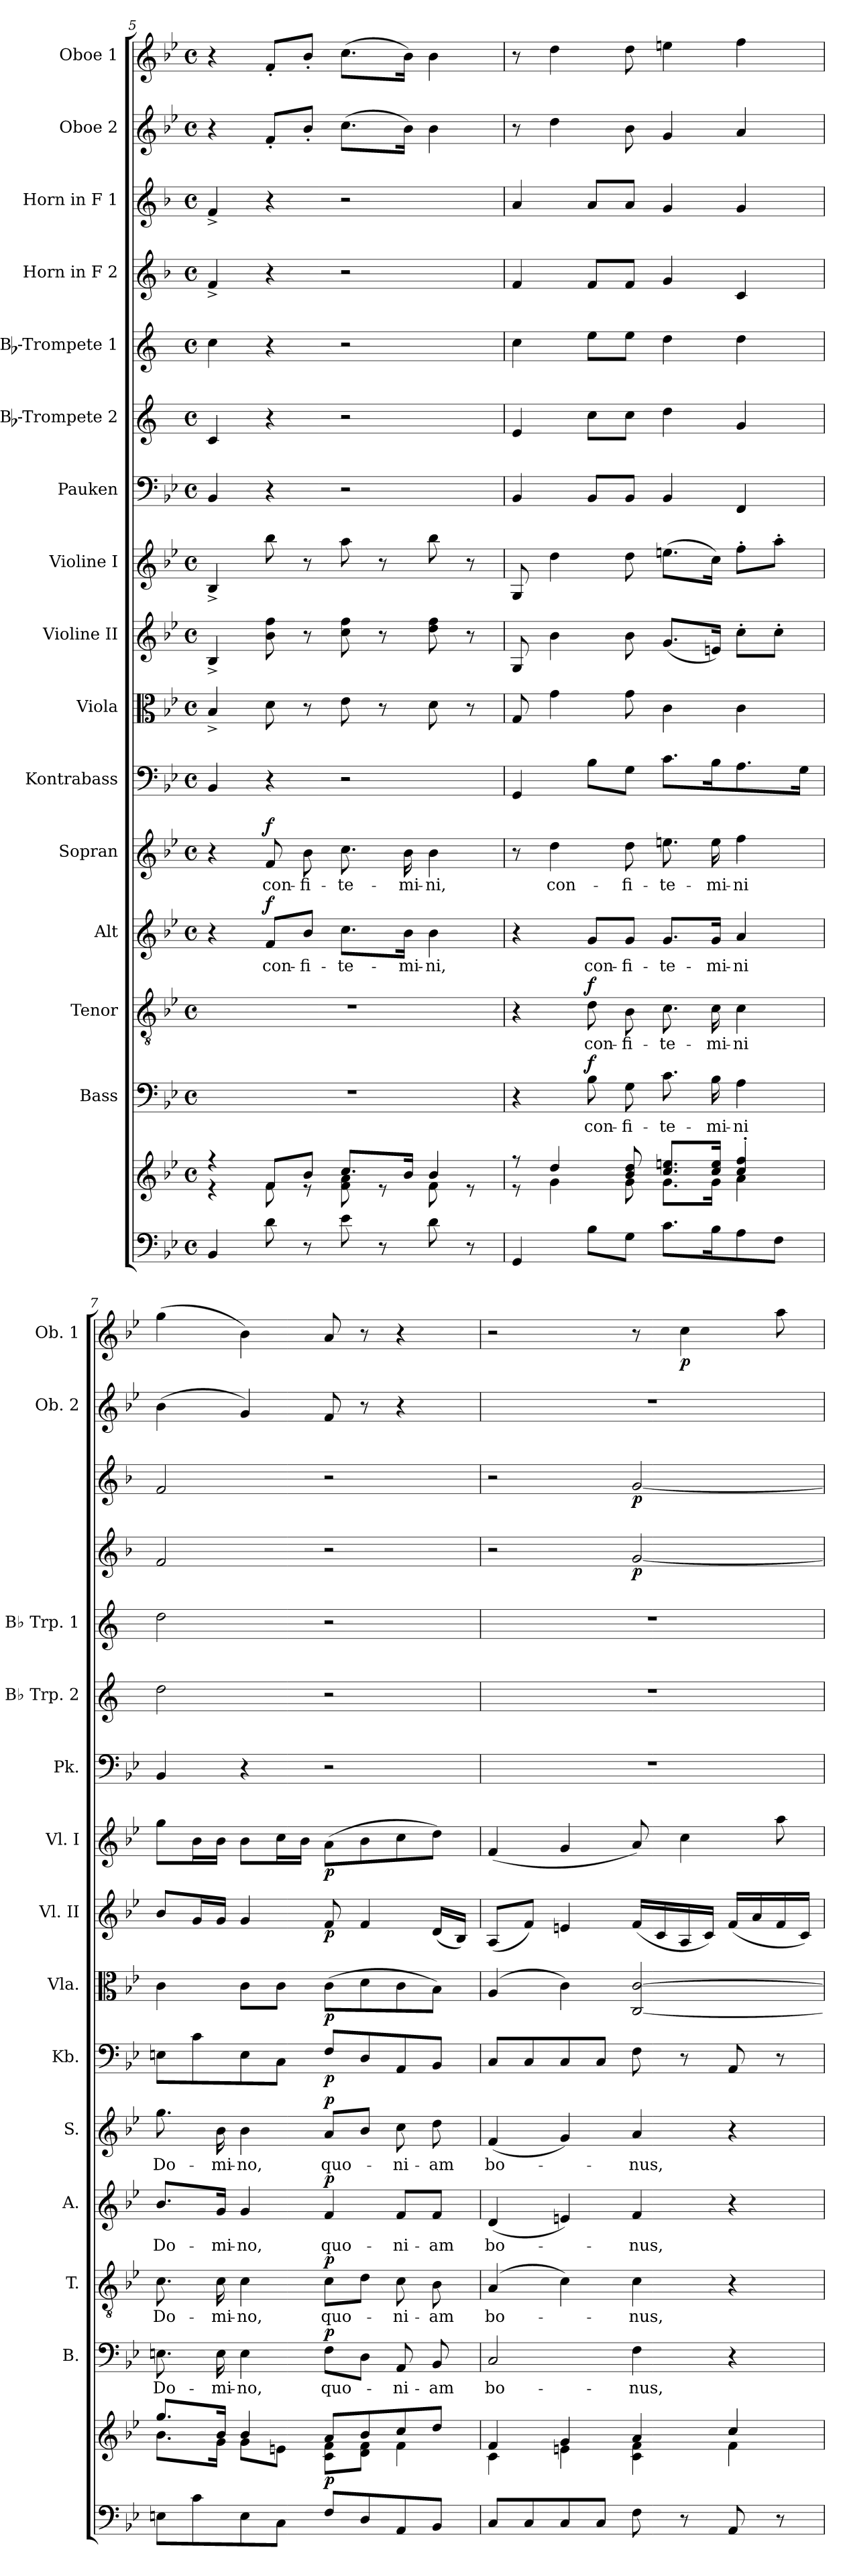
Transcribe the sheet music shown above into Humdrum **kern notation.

**kern	**kern	**dynam	**kern	**text	**dynam	**kern	**text	**dynam	**kern	**text	**dynam	**kern	**text	**dynam	**kern	**dynam	**kern	**dynam	**kern	**dynam	**kern	**dynam	**kern	**kern	**kern	**kern	**dynam	**kern	**dynam	**kern	**kern	**dynam
*part16	*part16	*part16	*part15	*part15	*part15	*part14	*part14	*part14	*part13	*part13	*part13	*part12	*part12	*part12	*part11	*part11	*part10	*part10	*part9	*part9	*part8	*part8	*part7	*part6	*part5	*part4	*part4	*part3	*part3	*part2	*part1	*part1
*staff17	*staff16	*staff16/17	*staff15	*staff15	*staff15	*staff14	*staff14	*staff14	*staff13	*staff13	*staff13	*staff12	*staff12	*staff12	*staff11	*staff11	*staff10	*staff10	*staff9	*staff9	*staff8	*staff8	*staff7	*staff6	*staff5	*staff4	*staff4	*staff3	*staff3	*staff2	*staff1	*staff1
*	*	*	*I"Bass	*	*	*I"Tenor	*	*	*I"Alt	*	*	*I"Sopran	*	*	*I"Kontrabass	*	*I"Viola	*	*I"Violine II	*	*I"Violine I	*	*I"Pauken	*I"Bb-Trompete 2	*I"Bb-Trompete 1	*I"Horn in F 2	*	*I"Horn in F 1	*	*I"Oboe 2	*I"Oboe 1	*
*	*	*	*I'B.	*	*	*I'T.	*	*	*I'A.	*	*	*I'S.	*	*	*I'Kb.	*	*I'Vla.	*	*I'Vl. II	*	*I'Vl. I	*	*I'Pk.	*I'Bb Trp. 2	*I'Bb Trp. 1	*	*	*	*	*I'Ob. 2	*I'Ob. 1	*
*clefF4	*clefG2	*	*clefF4	*	*	*clefGv2	*	*	*clefG2	*	*	*clefG2	*	*	*clefF4	*	*clefC3	*	*clefG2	*	*clefG2	*	*clefF4	*clefG2	*clefG2	*clefG2	*	*clefG2	*	*clefG2	*clefG2	*
*	*	*	*	*	*	*	*	*	*	*	*	*	*	*	*ITrd7c12	*	*	*	*	*	*	*	*	*ITrd1c2	*ITrd1c2	*ITrd4c7	*	*ITrd4c7	*	*	*	*
*k[b-e-]	*k[b-e-]	*	*k[b-e-]	*	*	*k[b-e-]	*	*	*k[b-e-]	*	*	*k[b-e-]	*	*	*k[b-e-]	*	*k[b-e-]	*	*k[b-e-]	*	*k[b-e-]	*	*k[b-e-]	*k[b-e-]	*k[b-e-]	*k[b-e-]	*	*k[b-e-]	*	*k[b-e-]	*k[b-e-]	*
*B-:	*B-:	*	*B-:	*	*	*B-:	*	*	*B-:	*	*	*B-:	*	*	*B-:	*	*B-:	*	*B-:	*	*B-:	*	*B-:	*B-:	*B-:	*B-:	*	*B-:	*	*B-:	*B-:	*
*M4/4	*M4/4	*	*M4/4	*	*	*M4/4	*	*	*M4/4	*	*	*M4/4	*	*	*M4/4	*	*M4/4	*	*M4/4	*	*M4/4	*	*M4/4	*M4/4	*M4/4	*M4/4	*	*M4/4	*	*M4/4	*M4/4	*
*met(c)	*met(c)	*	*met(c)	*	*	*met(c)	*	*	*met(c)	*	*	*met(c)	*	*	*met(c)	*	*met(c)	*	*met(c)	*	*met(c)	*	*met(c)	*met(c)	*met(c)	*met(c)	*	*met(c)	*	*met(c)	*met(c)	*
=5	=5	=5	=5	=5	=5	=5	=5	=5	=5	=5	=5	=5	=5	=5	=5	=5	=5	=5	=5	=5	=5	=5	=5	=5	=5	=5	=5	=5	=5	=5	=5	=5
*	*^	*	*	*	*	*	*	*	*	*	*	*	*	*	*	*	*	*	*	*	*	*	*	*	*	*	*	*	*	*	*	*
4BB-/	4r	4r	.	1r	.	.	1r	.	.	4r	.	.	4r	.	.	4BBB-/	.	4B-^</	.	4B-^</	.	4B-^</	.	4BB-/	4B-/	4b-\	4B-^</	.	4B-^</	.	4r	4r	.
!	!	!	!	!	!	!	!	!	!	!	!LO:LY:b	!LO:DY:a	!	!LO:LY:b	!LO:DY:a	!	!	!	!	!	!	!	!	!	!	!	!	!	!	!	!	!	!
8d\	8f/L	8f\	.	.	.	.	.	.	.	8f/L	con-	f	8f/	con-	f	4r	.	8d\	.	8b-\ 8ff\	.	8bb-\	.	4r	4r	4r	4r	.	4r	.	8f'</L	8f'</L	.
!	!	!	!	!	!	!	!	!	!	!	!LO:LY:b	!	!	!LO:LY:b	!	!	!	!	!	!	!	!	!	!	!	!	!	!	!	!	!	!	!
8r	8b-/J	8re	.	.	.	.	.	.	.	8b-/J	-fi-	.	8b-\	-fi-	.	.	.	8r	.	8r	.	8r	.	.	.	.	.	.	.	.	8b-'</J	8b-'</J	.
!	!	!	!	!	!	!	!	!	!	!	!LO:LY:b	!	!	!LO:LY:b	!	!	!	!	!	!	!	!	!	!	!	!	!	!	!	!	!	!	!
8e-\	8.cc/L	8f\ 8a\	.	.	.	.	.	.	.	8.cc\L	-te-	.	8.cc\	-te-	.	2r	.	8e-\	.	8cc\ 8ff\	.	8aa\	.	2r	2r	2r	2r	.	2r	.	(>8.cc\L	(>8.cc\L	.
8r	.	8re	.	.	.	.	.	.	.	.	.	.	.	.	.	.	.	8r	.	8r	.	8r	.	.	.	.	.	.	.	.	.	.	.
!	!	!	!	!	!	!	!	!	!	!	!LO:LY:b	!	!	!LO:LY:b	!	!	!	!	!	!	!	!	!	!	!	!	!	!	!	!	!	!	!
.	16b-/Jk	.	.	.	.	.	.	.	.	16b-\Jk	-mi-	.	16b-\	-mi-	.	.	.	.	.	.	.	.	.	.	.	.	.	.	.	.	16b-\Jk)	16b-\Jk)	.
!	!	!	!	!	!	!	!	!	!	!	!LO:LY:b	!	!	!LO:LY:b	!	!	!	!	!	!	!	!	!	!	!	!	!	!	!	!	!	!	!
8d\	4b-/	8f\	.	.	.	.	.	.	.	4b-\	-ni,	.	4b-\	-ni,	.	.	.	8d\	.	8dd\ 8ff\	.	8bb-\	.	.	.	.	.	.	.	.	4b-\	4b-\	.
8r	.	8re	.	.	.	.	.	.	.	.	.	.	.	.	.	.	.	8r	.	8r	.	8r	.	.	.	.	.	.	.	.	.	.	.
!!LO:PB:g=z
=6	=6	=6	=6	=6	=6	=6	=6	=6	=6	=6	=6	=6	=6	=6	=6	=6	=6	=6	=6	=6	=6	=6	=6	=6	=6	=6	=6	=6	=6	=6	=6	=6	=6
4GG/	8r	8r	.	4r	.	.	4r	.	.	4r	.	.	8r	.	.	4GGG/	.	8G/	.	8G/	.	8G/	.	4BB-/	4d/	4b-\	4B-/	.	4d/	.	8r	8r	.
!	!	!	!	!	!	!	!	!	!	!	!	!	!	!LO:LY:b	!	!	!	!	!	!	!	!	!	!	!	!	!	!	!	!	!	!	!
.	4dd/	4g\	.	.	.	.	.	.	.	.	.	.	4dd\	con-	.	.	.	4g\	.	4b-\	.	4dd\	.	.	.	.	.	.	.	.	4dd\	4dd\	.
!	!	!	!	!	!LO:LY:b	!LO:DY:a	!	!LO:LY:b	!LO:DY:a	!	!LO:LY:b	!	!	!	!	!	!	!	!	!	!	!	!	!	!	!	!	!	!	!	!	!	!
8B-\L	.	.	.	8B-\	con-	f	8d\	con-	f	8g/L	con-	.	.	.	.	8BB-\L	.	.	.	.	.	.	.	8BB-/L	8b-\L	8dd\L	8B-/L	.	8d/L	.	.	.	.
!	!	!	!	!	!LO:LY:b	!	!	!LO:LY:b	!	!	!LO:LY:b	!	!	!LO:LY:b	!	!	!	!	!	!	!	!	!	!	!	!	!	!	!	!	!	!	!
8G\J	8b-/ 8dd/	8g\	.	8G\	-fi-	.	8B-\	-fi-	.	8g/J	-fi-	.	8dd\	-fi-	.	8GG\J	.	8g\	.	8b-\	.	8dd\	.	8BB-/J	8b-\J	8dd\J	8B-/J	.	8d/J	.	8b-\	8dd\	.
!	!	!	!	!	!LO:LY:b	!	!	!LO:LY:b	!	!	!LO:LY:b	!	!	!LO:LY:b	!	!	!	!	!	!	!	!	!	!	!	!	!	!	!	!	!	!	!
8.c\L	8.cc/ 8.een/L	8.g\L	.	8.c\	-te-	.	8.c\	-te-	.	8.g/L	-te-	.	8.een\	-te-	.	8.C\L	.	4c\	.	(<8.g/L	.	(>8.een\L	.	4BB-/	4cc\	4cc\	4c/	.	4c/	.	4g/	4een\	.
!	!	!	!	!	!LO:LY:b	!	!	!LO:LY:b	!	!	!LO:LY:b	!	!	!LO:LY:b	!	!	!	!	!	!	!	!	!	!	!	!	!	!	!	!	!	!	!
16B-\k	16cc/ 16ee/Jk	16g\Jk	.	16B-\	-mi-	.	16c\	-mi-	.	16g/Jk	-mi-	.	16ee\	-mi-	.	16BB-\k	.	.	.	16en/Jk)	.	16cc\Jk)	.	.	.	.	.	.	.	.	.	.	.
!	!	!	!	!	!LO:LY:b	!	!	!LO:LY:b	!	!	!LO:LY:b	!	!	!LO:LY:b	!	!	!	!	!	!	!	!	!	!	!	!	!	!	!	!	!	!	!
8A\	4cc/'< 4ff/'<	4a\	.	4A\	-ni	.	4c\	-ni	.	4a/	-ni	.	4ff\	-ni	.	8.AA\	.	4c\	.	8cc'>\L	.	8ff'>\L	.	4FF/	4f/	4cc\	4F/	.	4c/	.	4a/	4ff\	.
8F\J	.	.	.	.	.	.	.	.	.	.	.	.	.	.	.	.	.	.	.	8cc'>\J	.	8aa'>\J	.	.	.	.	.	.	.	.	.	.	.
.	.	.	.	.	.	.	.	.	.	.	.	.	.	.	.	16GG\Jk	.	.	.	.	.	.	.	.	.	.	.	.	.	.	.	.	.
!!LO:PB:g=z
=7	=7	=7	=7	=7	=7	=7	=7	=7	=7	=7	=7	=7	=7	=7	=7	=7	=7	=7	=7	=7	=7	=7	=7	=7	=7	=7	=7	=7	=7	=7	=7	=7	=7
!	!	!	!	!	!LO:LY:b	!	!	!LO:LY:b	!	!	!LO:LY:b	!	!	!LO:LY:b	!	!	!	!	!	!	!	!	!	!	!	!	!	!	!	!	!	!	!
8En\L	8.gg/L	8.b-\L	.	8.En\	Do-	.	8.c\	Do-	.	8.b-/L	Do-	.	8.gg\	Do-	.	8EEn\L	.	4c\	.	8b-/L	.	8gg\L	.	4BB-/	2cc\	2cc\	2B-/	.	2B-/	.	(>4b-\	(>4gg\	.
8c\	.	.	.	.	.	.	.	.	.	.	.	.	.	.	.	8C\	.	.	.	16g/L	.	16b-\L	.	.	.	.	.	.	.	.	.	.	.
!	!	!	!	!	!LO:LY:b	!	!	!LO:LY:b	!	!	!LO:LY:b	!	!	!LO:LY:b	!	!	!	!	!	!	!	!	!	!	!	!	!	!	!	!	!	!	!
.	16b-/Jk	16g\Jk	.	16E\	-mi-	.	16c\	-mi-	.	16g/Jk	-mi-	.	16b-\	-mi-	.	.	.	.	.	16g/JJ	.	16b-\JJ	.	.	.	.	.	.	.	.	.	.	.
!	!	!	!	!	!LO:LY:b	!	!	!LO:LY:b	!	!	!LO:LY:b	!	!	!LO:LY:b	!	!	!	!	!	!	!	!	!	!	!	!	!	!	!	!	!	!	!
8E\	4b-/	8g\L	.	4E\	-no,	.	4c\	-no,	.	4g/	-no,	.	4b-\	-no,	.	8EE\	.	8c\L	.	4g/	.	8b-\L	.	4r	.	.	.	.	.	.	4g/)	4b-\)	.
8C\J	.	8en\J	.	.	.	.	.	.	.	.	.	.	.	.	.	8CC\J	.	8c\J	.	.	.	16cc\L	.	.	.	.	.	.	.	.	.	.	.
.	.	.	.	.	.	.	.	.	.	.	.	.	.	.	.	.	.	.	.	.	.	16b-\JJ	.	.	.	.	.	.	.	.	.	.	.
!	!	!	!LO:DY:b	!	!LO:LY:b	!LO:DY:a	!	!LO:LY:b	!LO:DY:a	!	!LO:LY:b	!LO:DY:a	!	!LO:LY:b	!LO:DY:a	!	!LO:DY:b	!	!LO:DY:b	!	!LO:DY:b	!	!LO:DY:b	!	!	!	!	!	!	!	!	!	!
8F/L	8a/L	8c\ 8f\L	p	8F\L	quo-	p	8c\L	quo-	p	4f/	quo-	p	8a/L	quo-	p	8FF/L	p	(>8c\L	p	8f/	p	(>8a\L	p	2r	2r	2r	2r	.	2r	.	8f/	8a/	.
8D/	8b-/	8d\ 8f\J	.	8D\J	.	.	8d\J	.	.	.	.	.	8b-/J	.	.	8DD/	.	8d\	.	4f/	.	8b-\	.	.	.	.	.	.	.	.	8r	8r	.
!	!	!	!	!	!LO:LY:b	!	!	!LO:LY:b	!	!	!LO:LY:b	!	!	!LO:LY:b	!	!	!	!	!	!	!	!	!	!	!	!	!	!	!	!	!	!	!
8AA/	8cc/	4f\	.	8AA/	-ni-	.	8c\	-ni-	.	8f/L	-ni-	.	8cc\	-ni-	.	8AAA/	.	8c\	.	.	.	8cc\	.	.	.	.	.	.	.	.	4r	4r	.
!	!	!	!	!	!LO:LY:b	!	!	!LO:LY:b	!	!	!LO:LY:b	!	!	!LO:LY:b	!	!	!	!	!	!	!	!	!	!	!	!	!	!	!	!	!	!	!
8BB-/J	8dd/J	.	.	8BB-/	-am	.	8B-\	-am	.	8f/J	-am	.	8dd\	-am	.	8BBB-/J	.	8B-\J)	.	(<16d/LL	.	8dd\J)	.	.	.	.	.	.	.	.	.	.	.
.	.	.	.	.	.	.	.	.	.	.	.	.	.	.	.	.	.	.	.	16B-/JJ)	.	.	.	.	.	.	.	.	.	.	.	.	.
=8	=8	=8	=8	=8	=8	=8	=8	=8	=8	=8	=8	=8	=8	=8	=8	=8	=8	=8	=8	=8	=8	=8	=8	=8	=8	=8	=8	=8	=8	=8	=8	=8	=8
!	!	!	!	!	!LO:LY:b	!	!	!LO:LY:b	!	!	!LO:LY:b	!	!	!LO:LY:b	!	!	!	!	!	!	!	!	!	!	!	!	!	!	!	!	!	!	!
8C/L	4f/	4c\	.	2C/	bo-	.	(4A/	bo-	.	(<4d/	bo-	.	(<4f/	bo-	.	8CC/L	.	(4A/	.	(<8A/L	.	(<4f/	.	1r	1r	1r	2r	.	2r	.	1r	2r	.
8C/	.	.	.	.	.	.	.	.	.	.	.	.	.	.	.	8CC/	.	.	.	8f/J)	.	.	.	.	.	.	.	.	.	.	.	.	.
8C/	4g/	4en\	.	.	.	.	4c\)	.	.	4en/)	.	.	4g/)	.	.	8CC/	.	4c\)	.	4en/	.	4g/	.	.	.	.	.	.	.	.	.	.	.
8C/J	.	.	.	.	.	.	.	.	.	.	.	.	.	.	.	8CC/J	.	.	.	.	.	.	.	.	.	.	.	.	.	.	.	.	.
!	!	!	!	!	!LO:LY:b	!	!	!LO:LY:b	!	!	!LO:LY:b	!	!	!LO:LY:b	!	!	!	!	!	!	!	!	!	!	!	!	!	!LO:DY:b	!	!LO:DY:b	!	!	!
8F\	4a/	4c\ 4f\	.	4F\	-nus,	.	4c\	-nus,	.	4f/	-nus,	.	4a/	-nus,	.	8FF\	.	[2C/ [2c/	.	(<16f/LL	.	8a/)	.	.	.	.	[2c/	p	[2c/	p	.	8r	.
.	.	.	.	.	.	.	.	.	.	.	.	.	.	.	.	.	.	.	.	16c/	.	.	.	.	.	.	.	.	.	.	.	.	.
!	!	!	!	!	!	!	!	!	!	!	!	!	!	!	!	!	!	!	!	!	!	!	!	!	!	!	!	!	!	!	!	!	!LO:DY:b
8r	.	.	.	.	.	.	.	.	.	.	.	.	.	.	.	8r	.	.	.	16A/	.	4cc\	.	.	.	.	.	.	.	.	.	4cc\	p
.	.	.	.	.	.	.	.	.	.	.	.	.	.	.	.	.	.	.	.	16c/JJ)	.	.	.	.	.	.	.	.	.	.	.	.	.
8AA/	4cc/	4f\	.	4r	.	.	4r	.	.	4r	.	.	4r	.	.	8AAA/	.	.	.	(<16f/LL	.	.	.	.	.	.	.	.	.	.	.	.	.
.	.	.	.	.	.	.	.	.	.	.	.	.	.	.	.	.	.	.	.	16a/	.	.	.	.	.	.	.	.	.	.	.	.	.
8r	.	.	.	.	.	.	.	.	.	.	.	.	.	.	.	8r	.	.	.	16f/	.	8aa\	.	.	.	.	.	.	.	.	.	8aa\	.
.	.	.	.	.	.	.	.	.	.	.	.	.	.	.	.	.	.	.	.	16c/JJ)	.	.	.	.	.	.	.	.	.	.	.	.	.
*	*v	*v	*	*	*	*	*	*	*	*	*	*	*	*	*	*	*	*	*	*	*	*	*	*	*	*	*	*	*	*	*	*	*
=	=	=	=	=	=	=	=	=	=	=	=	=	=	=	=	=	=	=	=	=	=	=	=	=	=	=	=	=	=	=	=	=
*-	*-	*-	*-	*-	*-	*-	*-	*-	*-	*-	*-	*-	*-	*-	*-	*-	*-	*-	*-	*-	*-	*-	*-	*-	*-	*-	*-	*-	*-	*-	*-	*-
